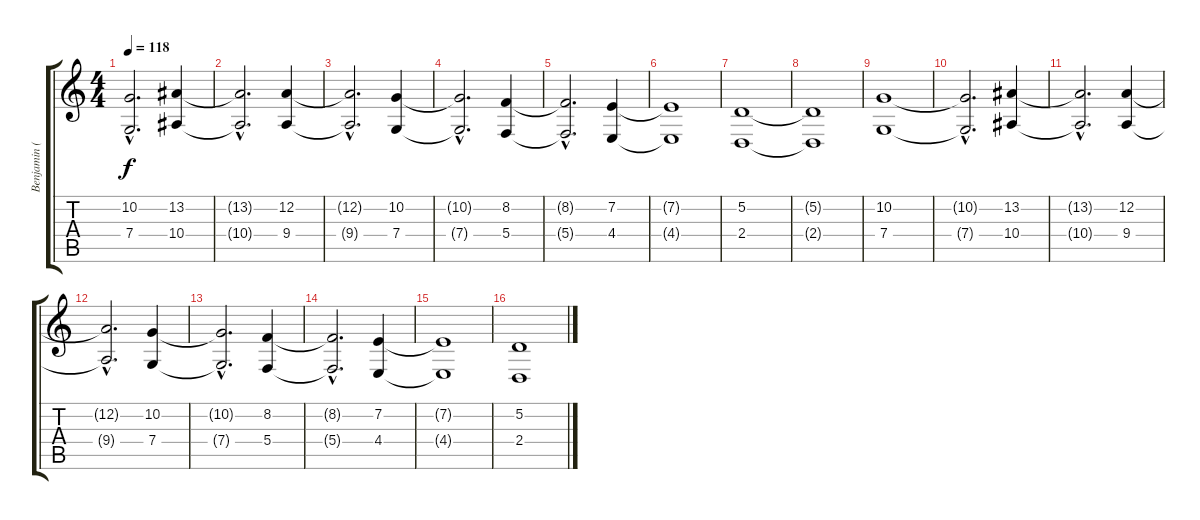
\track ("Benjamin (KeybMid)" "Benjamin (") {instrument churchorgan}
\staff {score tabs}
\tuning (D4 A3 F3 C3 G2 D2) {hide}
\ts (4 4)
\tempo 118
\clef g2
\ks c
(10.2{hac t} 7.4{hac t}).2{d dy f} (13.2 10.4).4 |
(13.2{hac t} 10.4{hac t}).2{d} (12.2 9.4).4 |
(12.2{hac t} 9.4{hac t}).2{d} (10.2 7.4).4 |
(10.2{hac t} 7.4{hac t}).2{d} (8.2 5.4).4 |
(8.2{hac t} 5.4{hac t}).2{d} (7.2 4.4).4 |
(7.2{t} 4.4{t}).1 |
(5.2 2.4).1 |
(5.2{t} 2.4{t}).1 |
(10.2 7.4).1 |
(10.2{hac t} 7.4{hac t}).2{d} (13.2 10.4).4 |
(13.2{hac t} 10.4{hac t}).2{d} (12.2 9.4).4 |
(12.2{hac t} 9.4{hac t}).2{d} (10.2 7.4).4 |
(10.2{hac t} 7.4{hac t}).2{d} (8.2 5.4).4 |
(8.2{hac t} 5.4{hac t}).2{d} (7.2 4.4).4 |
(7.2{t} 4.4{t}).1 |
(5.2 2.4).1
